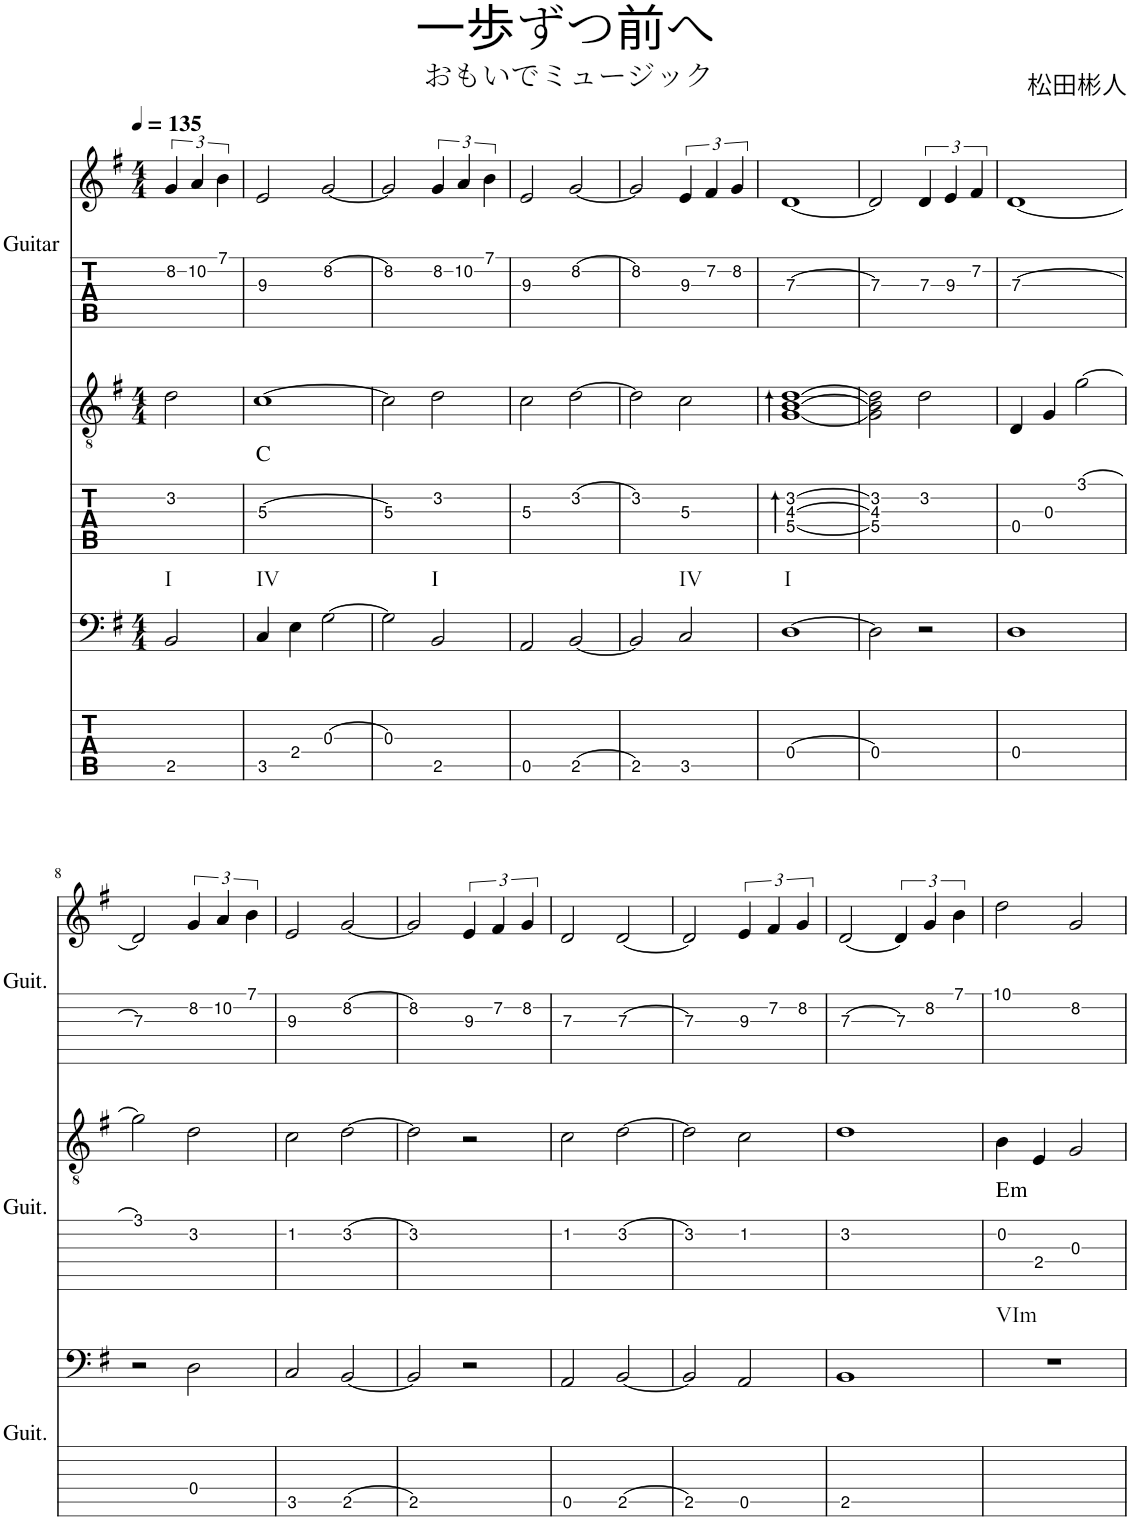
**kern	**kern	**kern	**kern	**harte	**kern	**kern
*part3	*part3	*part2	*part2	*part2	*part1	*part1
*staff6	*staff5	*staff4	*staff3	*	*staff2	*staff1
*I"原音吉他	*	*I"原音吉他	*	*	*I"Guitar	*
*	*	*	*	*	*I'Guit.	*
*stria6	*	*stria6	*	*	*stria6	*
*	*clefF4	*	*clefGv2	*	*	*clefG2
*k[f#]	*k[f#]	*k[f#]	*k[f#]	*	*k[f#]	*k[f#]
*M4/4	*M4/4	*M4/4	*M4/4	*	*M4/4	*M4/4
*MM135	*MM135	*MM135	*MM135	*	*MM135	*MM135
*	*	*	*	*	*Xbrackettup	*
=	=	=	=	=	=	=
2BB	2BB/	2d	2d\	.	6g	6g/
.	.	.	.	.	6a	6a/
.	.	.	.	.	6b	6b\
=1	=1	=1	=1	=1	=1	=1
4C	4C/	[1c	[1c	C:maj	2e	2e/
4E	4E\	.	.	.	.	.
[2G	[2G\	.	.	.	[2g	[2g/
=2	=2	=2	=2	=2	=2	=2
2G]	2G\]	2c]	2c\]	.	2g]	2g/]
2BB	2BB/	2d	2d\	.	6g	6g/
.	.	.	.	.	6a	6a/
.	.	.	.	.	6b	6b\
=3	=3	=3	=3	=3	=3	=3
2AA	2AA/	2c	2c\	.	2e	2e/
[2BB	[2BB/	[2d	[2d\	.	[2g	[2g/
=4	=4	=4	=4	=4	=4	=4
2BB]	2BB/]	2d]	2d\]	.	2g]	2g/]
2C	2C/	2c	2c\	.	6e	6e/
.	.	.	.	.	6f#	6f#/
.	.	.	.	.	6g	6g/
=5	=5	=5	=5	=5	=5	=5
[1D	[1D	[1G [1B [1d	[1G [1B [1d	.	[1d	[1d
=6	=6	=6	=6	=6	=6	=6
2D]	2D\]	2G] 2B] 2d]	2G\] 2B\] 2d\]	.	2d]	2d/]
2r	2r	2d	2d\	.	6d	6d/
.	.	.	.	.	6e	6e/
.	.	.	.	.	6f#	6f#/
=7	=7	=7	=7	=7	=7	=7
1D	1D	4D	4D/	.	[1d	[1d
.	.	4G	4G/	.	.	.
.	.	[2g	[2g\	.	.	.
!!LO:LB:g=z
=8	=8	=8	=8	=8	=8	=8
2r	2r	2g]	2g\]	.	2d]	2d/]
2D	2D\	2d	2d\	.	6g	6g/
.	.	.	.	.	6a	6a/
.	.	.	.	.	6b	6b\
=9	=9	=9	=9	=9	=9	=9
2C	2C/	2c	2c\	.	2e	2e/
[2BB	[2BB/	[2d	[2d\	.	[2g	[2g/
=10	=10	=10	=10	=10	=10	=10
2BB]	2BB/]	2d]	2d\]	.	2g]	2g/]
2r	2r	2r	2r	.	6e	6e/
.	.	.	.	.	6f#	6f#/
.	.	.	.	.	6g	6g/
=11	=11	=11	=11	=11	=11	=11
2AA	2AA/	2c	2c\	.	2d	2d/
[2BB	[2BB/	[2d	[2d\	.	[2d	[2d/
=12	=12	=12	=12	=12	=12	=12
2BB]	2BB/]	2d]	2d\]	.	2d]	2d/]
2AA	2AA/	2c	2c\	.	6e	6e/
.	.	.	.	.	6f#	6f#/
.	.	.	.	.	6g	6g/
=13	=13	=13	=13	=13	=13	=13
1BB	1BB	1d	1d	.	[2d	[2d/
.	.	.	.	.	6d]	6d/]
.	.	.	.	.	6g	6g/
.	.	.	.	.	6b	6b\
=14	=14	=14	=14	=14	=14	=14
!	!	!	!	!LO:H:kt=m	!	!
1r	1r	4B	4B\	E:min	2dd	2dd\
.	.	4E	4E/	.	.	.
.	.	2G	2G/	.	2g	2g/
=	=	=	=	=	=	=
*-	*-	*-	*-	*-	*-	*-
